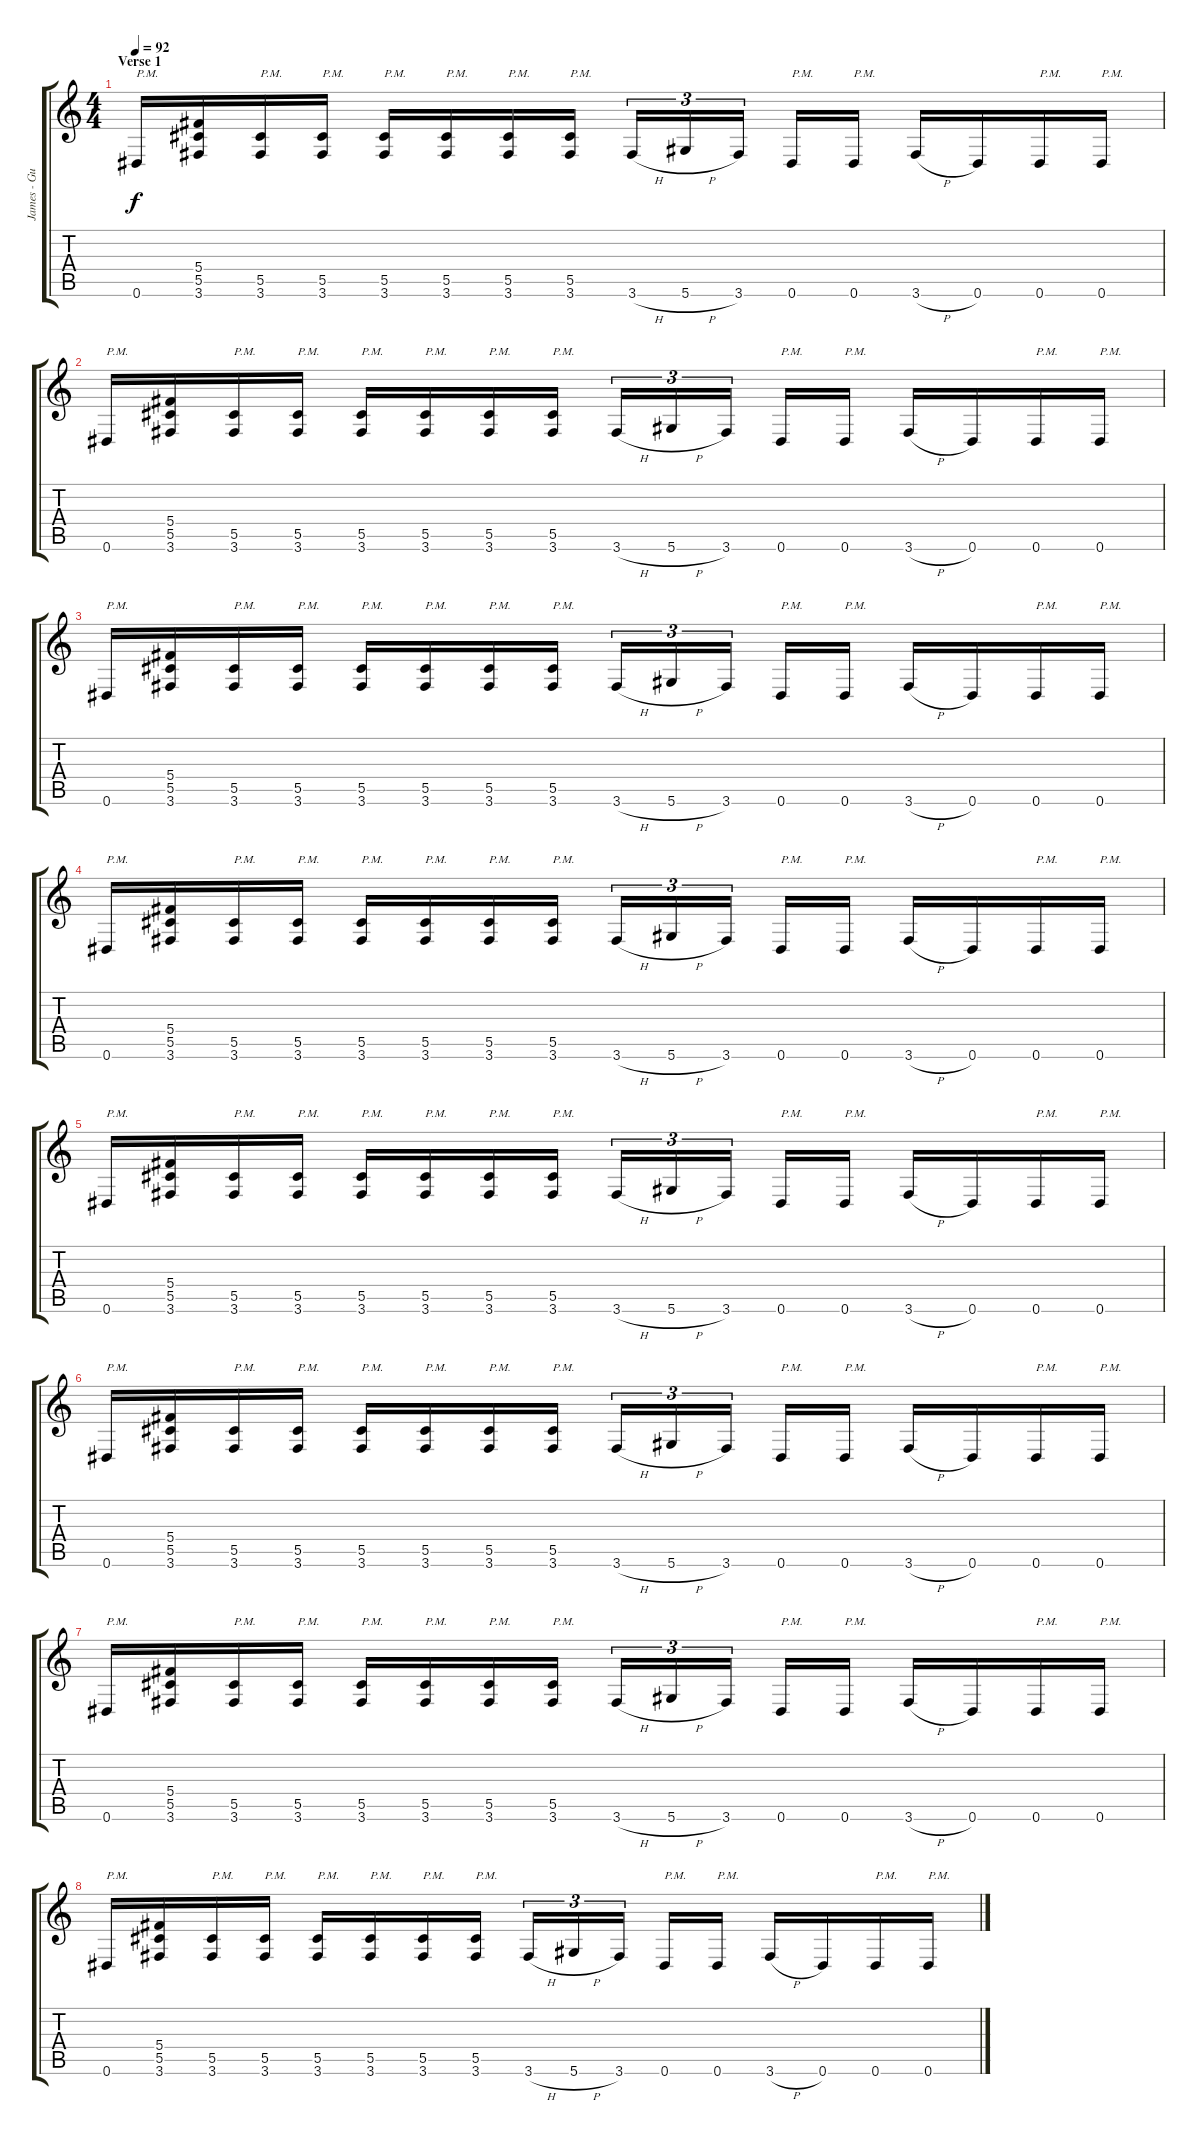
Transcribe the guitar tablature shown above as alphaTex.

\track ("James - Guitar" "James - Gu") {instrument distortionguitar}
\staff {score tabs}
\tuning (Eb4 Bb3 Gb3 Db3 Ab2 Eb2) {hide}
\ts (4 4)
\section ("" "Verse 1")
\tempo 92
\clef g2
\ks c
0.6.16{txt "P.M." dy f} (5.4 5.5 3.6).16 (5.5 3.6).16{txt "P.M."} (5.5 3.6).16{txt "P.M."} (5.5 3.6).16{txt "P.M."} (5.5 3.6).16{txt "P.M."} (5.5 3.6).16{txt "P.M."} (5.5 3.6).16{txt "P.M."} 3.6{h}.16{tu (3 2)} 5.6{h}.16{tu (3 2)} 3.6.16{tu (3 2)} 0.6.16{txt "P.M."} 0.6.16{txt "P.M."} 3.6{h}.16 0.6.16 0.6.16{txt "P.M."} 0.6.16{txt "P.M."} |
0.6.16{txt "P.M."} (5.4 5.5 3.6).16 (5.5 3.6).16{txt "P.M."} (5.5 3.6).16{txt "P.M."} (5.5 3.6).16{txt "P.M."} (5.5 3.6).16{txt "P.M."} (5.5 3.6).16{txt "P.M."} (5.5 3.6).16{txt "P.M."} 3.6{h}.16{tu (3 2)} 5.6{h}.16{tu (3 2)} 3.6.16{tu (3 2)} 0.6.16{txt "P.M."} 0.6.16{txt "P.M."} 3.6{h}.16 0.6.16 0.6.16{txt "P.M."} 0.6.16{txt "P.M."} |
0.6.16{txt "P.M."} (5.4 5.5 3.6).16 (5.5 3.6).16{txt "P.M."} (5.5 3.6).16{txt "P.M."} (5.5 3.6).16{txt "P.M."} (5.5 3.6).16{txt "P.M."} (5.5 3.6).16{txt "P.M."} (5.5 3.6).16{txt "P.M."} 3.6{h}.16{tu (3 2)} 5.6{h}.16{tu (3 2)} 3.6.16{tu (3 2)} 0.6.16{txt "P.M."} 0.6.16{txt "P.M."} 3.6{h}.16 0.6.16 0.6.16{txt "P.M."} 0.6.16{txt "P.M."} |
0.6.16{txt "P.M."} (5.4 5.5 3.6).16 (5.5 3.6).16{txt "P.M."} (5.5 3.6).16{txt "P.M."} (5.5 3.6).16{txt "P.M."} (5.5 3.6).16{txt "P.M."} (5.5 3.6).16{txt "P.M."} (5.5 3.6).16{txt "P.M."} 3.6{h}.16{tu (3 2)} 5.6{h}.16{tu (3 2)} 3.6.16{tu (3 2)} 0.6.16{txt "P.M."} 0.6.16{txt "P.M."} 3.6{h}.16 0.6.16 0.6.16{txt "P.M."} 0.6.16{txt "P.M."} |
0.6.16{txt "P.M."} (5.4 5.5 3.6).16 (5.5 3.6).16{txt "P.M."} (5.5 3.6).16{txt "P.M."} (5.5 3.6).16{txt "P.M."} (5.5 3.6).16{txt "P.M."} (5.5 3.6).16{txt "P.M."} (5.5 3.6).16{txt "P.M."} 3.6{h}.16{tu (3 2)} 5.6{h}.16{tu (3 2)} 3.6.16{tu (3 2)} 0.6.16{txt "P.M."} 0.6.16{txt "P.M."} 3.6{h}.16 0.6.16 0.6.16{txt "P.M."} 0.6.16{txt "P.M."} |
0.6.16{txt "P.M."} (5.4 5.5 3.6).16 (5.5 3.6).16{txt "P.M."} (5.5 3.6).16{txt "P.M."} (5.5 3.6).16{txt "P.M."} (5.5 3.6).16{txt "P.M."} (5.5 3.6).16{txt "P.M."} (5.5 3.6).16{txt "P.M."} 3.6{h}.16{tu (3 2)} 5.6{h}.16{tu (3 2)} 3.6.16{tu (3 2)} 0.6.16{txt "P.M."} 0.6.16{txt "P.M."} 3.6{h}.16 0.6.16 0.6.16{txt "P.M."} 0.6.16{txt "P.M."} |
0.6.16{txt "P.M."} (5.4 5.5 3.6).16 (5.5 3.6).16{txt "P.M."} (5.5 3.6).16{txt "P.M."} (5.5 3.6).16{txt "P.M."} (5.5 3.6).16{txt "P.M."} (5.5 3.6).16{txt "P.M."} (5.5 3.6).16{txt "P.M."} 3.6{h}.16{tu (3 2)} 5.6{h}.16{tu (3 2)} 3.6.16{tu (3 2)} 0.6.16{txt "P.M."} 0.6.16{txt "P.M."} 3.6{h}.16 0.6.16 0.6.16{txt "P.M."} 0.6.16{txt "P.M."} |
0.6.16{txt "P.M."} (5.4 5.5 3.6).16 (5.5 3.6).16{txt "P.M."} (5.5 3.6).16{txt "P.M."} (5.5 3.6).16{txt "P.M."} (5.5 3.6).16{txt "P.M."} (5.5 3.6).16{txt "P.M."} (5.5 3.6).16{txt "P.M."} 3.6{h}.16{tu (3 2)} 5.6{h}.16{tu (3 2)} 3.6.16{tu (3 2)} 0.6.16{txt "P.M."} 0.6.16{txt "P.M."} 3.6{h}.16 0.6.16 0.6.16{txt "P.M."} 0.6.16{txt "P.M."}
